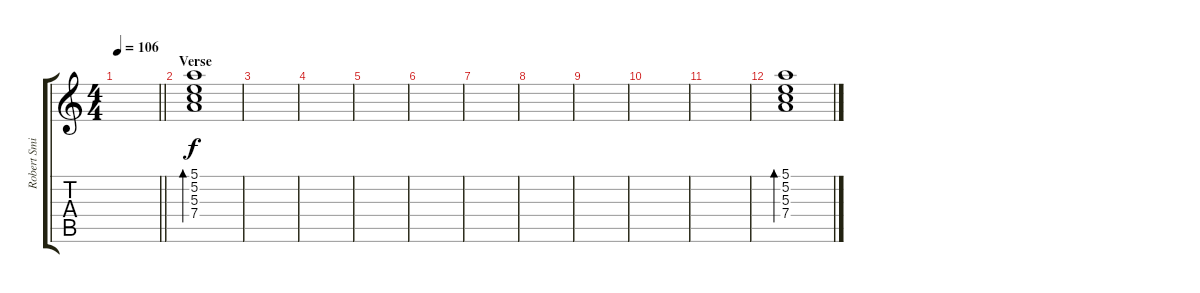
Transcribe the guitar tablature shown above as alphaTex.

\track ("Robert Smith 2" "Robert Smi") {instrument electricguitarclean}
\staff {score tabs}
\tuning (E4 B3 G3 D3 A2 E2) {hide}
\ts (4 4)
\tempo 106
\clef g2
\barLineRight lightlight
\ks c
|
\section ("" "Verse")
(5.1 5.2 5.3 7.4).1{bd 60} |
|
|
|
|
|
|
|
|
|
(5.1 5.2 5.3 7.4).1{bd 60}
